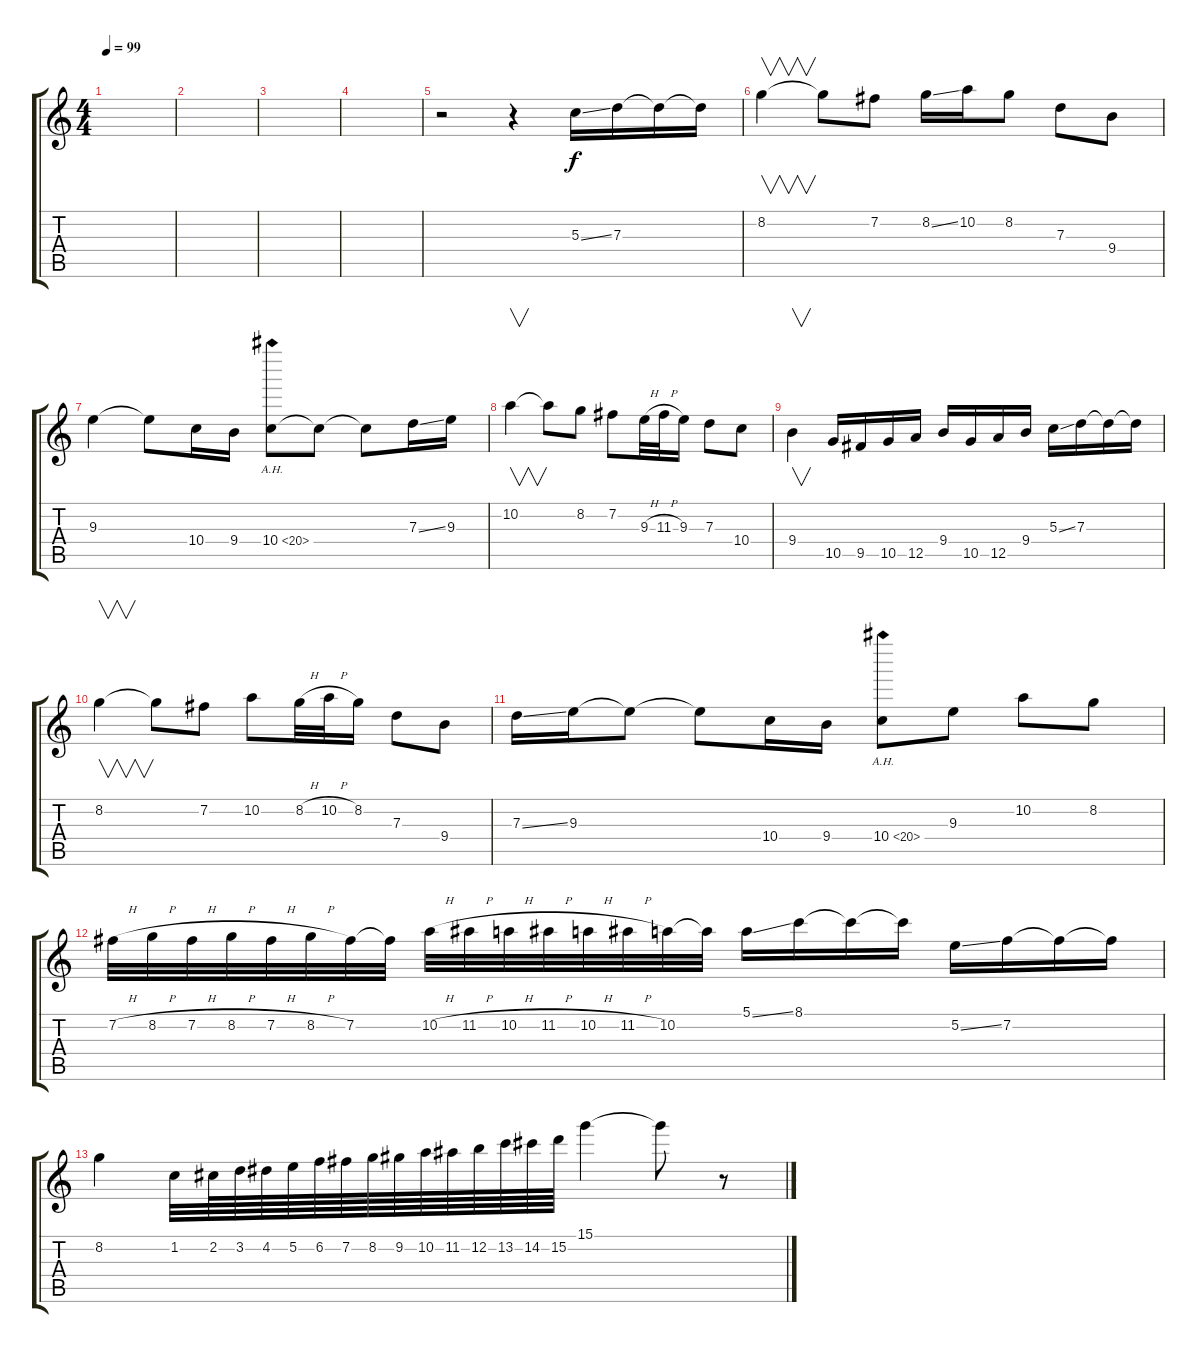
\track "" {instrument overdrivenguitar}
\staff {score tabs}
\tuning (E4 B3 G3 D3 A2 E2) {hide}
\ts (4 4)
\tempo 99
\clef g2
\ks c
|
|
|
|
r.2 r.4 5.3{ss}.16 7.3.16 7.3{t}.16 7.3{t}.16 |
8.2.4{v} 8.2{t}.8 7.2.8 8.2{ss}.16 10.2.16 8.2.8 7.3.8 9.4.8 |
9.3.4 9.3{t}.8 10.4.16 9.4.16 10.4{ah 10}.8 10.4{t}.8 10.4{t}.8 7.3{ss}.16 9.3.16 |
10.2.4{v} 10.2{t}.8 8.2.8 7.2.8 9.3{h}.32 11.3{h}.32 9.3.16 7.3.8 10.4.8 |
9.4.4{v} 10.5.16 9.5.16 10.5.16 12.5.16 9.4.16 10.5.16 12.5.16 9.4.16 5.3{ss}.16 7.3.16 7.3{t}.16 7.3{t}.16 |
8.2.4{v} 8.2{t}.8 7.2.8 10.2.8 8.2{h}.32 10.2{h}.32 8.2.16 7.3.8 9.4.8 |
7.3{ss}.16 9.3.16 9.3{t}.8 9.3{t}.8 10.4.16 9.4.16 10.4{ah 10}.8 9.3.8 10.2.8 8.2.8 |
7.2{h}.32 8.2{h}.32 7.2{h}.32 8.2{h}.32 7.2{h}.32 8.2{h}.32 7.2.32 7.2{t}.32 10.2{h}.32 11.2{h}.32 10.2{h}.32 11.2{h}.32 10.2{h}.32 11.2{h}.32 10.2.32 10.2{t}.32 5.1{ss}.16 8.1.16 8.1{t}.16 8.1{t}.16 5.2{ss}.16 7.2.16 7.2{t}.16 7.2{t}.16 |
8.2.4 1.2.32 2.2.64 3.2.64 4.2.64 5.2.64 6.2.64 7.2.64 8.2.64 9.2.64 10.2.64 11.2.64 12.2.64 13.2.64 14.2.64 15.2.64 15.1.4 15.1{t}.8 r.8
